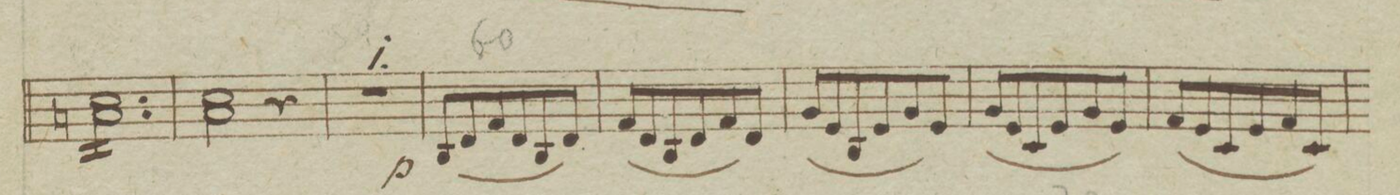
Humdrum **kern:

**kern	**dynam
*I"Violino Secondo.	*
*clefG2	*
*k[b-e-]	*
*M3/4	*
16ccLL 16an\	.
16cc 16a\	.
16cc 16a\	.
16cc 16a\	.
16cc 16a\	.
16cc 16a\	.
16cc 16a\	.
16cc 16a\	.
16cc 16a\	.
16cc 16a\	.
16cc 16a\	.
16ccJJ 16a\	.
*Xtremolo	*
=58	=58
2cc 2a\	.
4r	.
=59	=59
2.r	.
=60	=60
(8B-/L	p
8d/	.
8f/	.
8d/	.
8B-/	.
8d/J)	.
=61	=61
(8f/L	.
8d/	.
8B-/	.
8d/	.
8f/	.
8d/J)	.
=62	=62
(8g/L	.
8e-/	.
8B-/	.
8e-/	.
8g/	.
8e-/J)	.
=63	=63
(8g/L	.
8e-/	.
8c/	.
8e-/	.
8g/	.
8e-/J)	.
=64	=64
(8f/L	.
8e-/	.
8c/	.
8e-/	.
8f/	.
8c/J)	.
=65	=65
*-	*-
